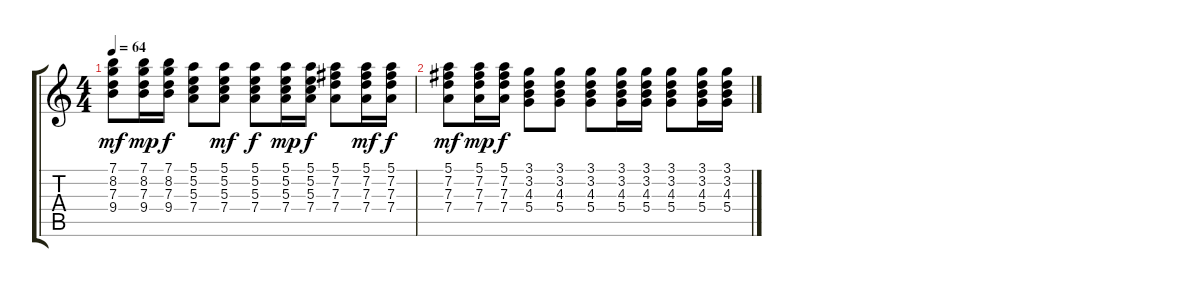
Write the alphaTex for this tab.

\track "" {instrument acousticguitarsteel}
\staff {score tabs}
\tuning (E4 B3 G3 D3 A2 E2) {hide}
\ts (4 4)
\tempo 64
\clef g2
\ks c
(7.1 8.2 7.3 9.4).8{dy mf} (7.1 8.2 7.3 9.4).16{dy mp} (7.1 8.2 7.3 9.4).16{dy f} (5.1 5.2 5.3 7.4).8 (5.1 5.2 5.3 7.4).8{dy mf} (5.1 5.2 5.3 7.4).8{dy f} (5.1 5.2 5.3 7.4).16{dy mp} (5.1 5.2 5.3 7.4).16{dy f} (5.1 7.2 7.3 7.4).8 (5.1 7.2 7.3 7.4).16{dy mf} (5.1 7.2 7.3 7.4).16{dy f} |
(5.1 7.2 7.3 7.4).8{dy mf} (5.1 7.2 7.3 7.4).16{dy mp} (5.1 7.2 7.3 7.4).16{dy f} (3.1 3.2 4.3 5.4).8 (3.1 3.2 4.3 5.4).8 (3.1 3.2 4.3 5.4).8 (3.1 3.2 4.3 5.4).16 (3.1 3.2 4.3 5.4).16 (3.1 3.2 4.3 5.4).8 (3.1 3.2 4.3 5.4).16 (3.1 3.2 4.3 5.4).16
